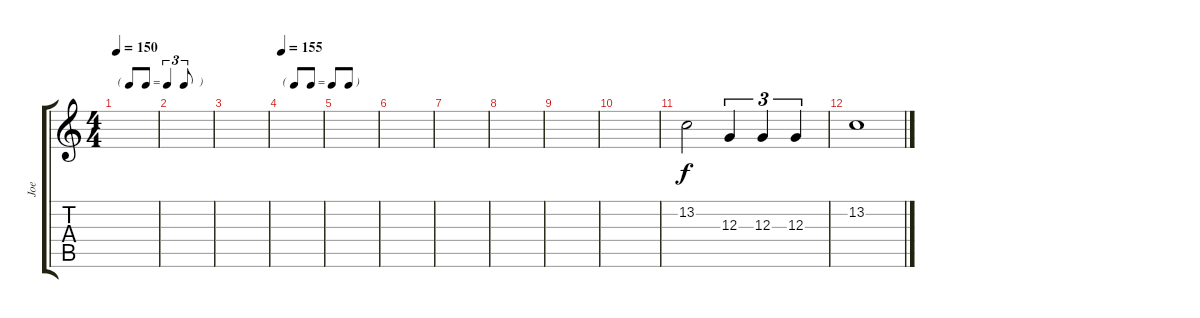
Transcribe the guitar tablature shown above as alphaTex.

\track ("Joe" "Joe") {instrument tenorsax}
\staff {score tabs}
\tuning (E4 B3 G3 D3 A2 E2) {hide}
\ts (4 4)
\tf triplet8th
\tempo 150
\clef g2
\ks c
|
|
|
\tf none
\tempo 155
|
|
|
|
|
|
|
13.2.2 12.3.4{tu (3 2)} 12.3.4{tu (3 2)} 12.3.4{tu (3 2)} |
13.2.1
